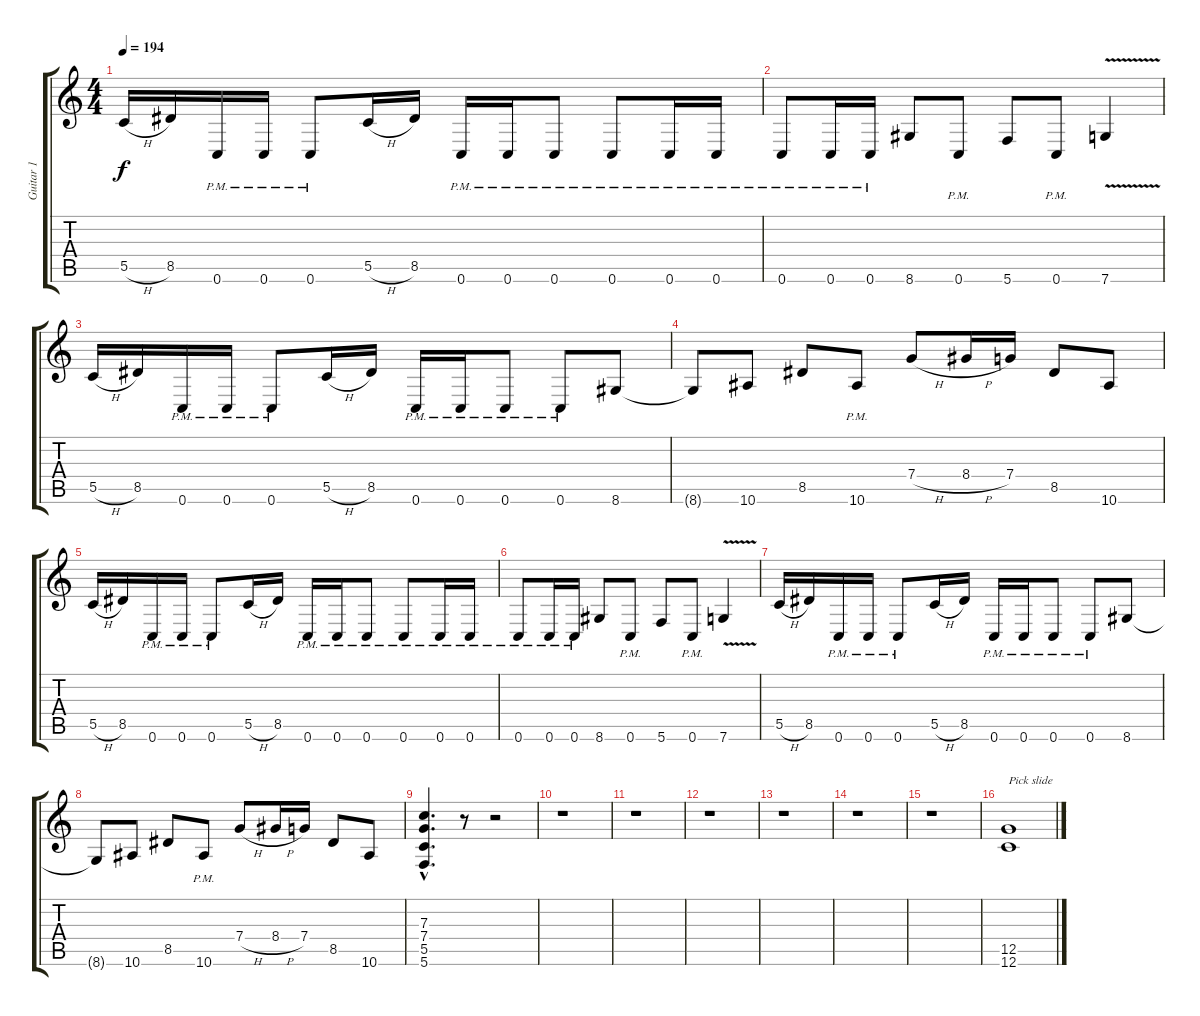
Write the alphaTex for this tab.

\track ("Guitar 1" "Guitar 1") {instrument distortionguitar}
\staff {score tabs}
\tuning (D4 A3 F3 C3 G2 C2) {hide}
\ts (4 4)
\tempo 194
\clef g2
\ks c
5.5{h}.16{dy f} 8.5.16 0.6{pm}.16 0.6{pm}.16 0.6{pm}.8 5.5{h}.16 8.5.16 0.6{pm}.16 0.6{pm}.16 0.6{pm}.8 0.6{pm}.8 0.6{pm}.16 0.6{pm}.16 |
0.6{pm}.8 0.6{pm}.16 0.6{pm}.16 8.6.8 0.6{pm}.8 5.6.8 0.6{pm}.8 7.6{v}.4 |
5.5{h}.16 8.5.16 0.6{pm}.16 0.6{pm}.16 0.6{pm}.8 5.5{h}.16 8.5.16 0.6{pm}.16 0.6{pm}.16 0.6{pm}.8 0.6{pm}.8 8.6.8 |
8.6{t}.8 10.6.8 8.5.8 10.6{pm}.8 7.4{h}.8 8.4{h}.16 7.4.16 8.5.8 10.6.8 |
5.5{h}.16 8.5.16 0.6{pm}.16 0.6{pm}.16 0.6{pm}.8 5.5{h}.16 8.5.16 0.6{pm}.16 0.6{pm}.16 0.6{pm}.8 0.6{pm}.8 0.6{pm}.16 0.6{pm}.16 |
0.6{pm}.8 0.6{pm}.16 0.6{pm}.16 8.6.8 0.6{pm}.8 5.6.8 0.6{pm}.8 7.6{v}.4 |
5.5{h}.16 8.5.16 0.6{pm}.16 0.6{pm}.16 0.6{pm}.8 5.5{h}.16 8.5.16 0.6{pm}.16 0.6{pm}.16 0.6{pm}.8 0.6{pm}.8 8.6.8 |
8.6{t}.8 10.6.8 8.5.8 10.6{pm}.8 7.4{h}.8 8.4{h}.16 7.4.16 8.5.8 10.6.8 |
(7.3 7.4{hac} 5.5{hac} 5.6{hac}).4{d} r.8 r.2 |
r.1 |
r.1 |
r.1 |
r.1 |
r.1 |
r.1 |
(12.5{ss} 12.6).1{txt "Pick slide"}
